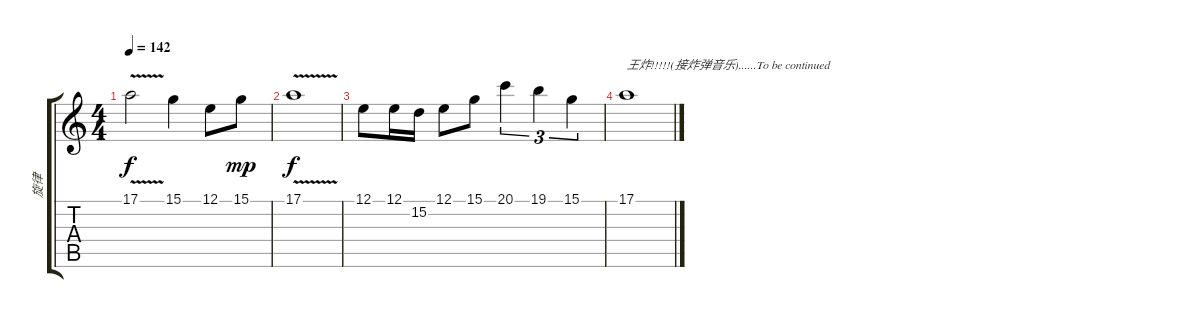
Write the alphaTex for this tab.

\track ("旋律" "旋律") {instrument pad1newage}
\staff {score tabs}
\tuning (E4 B3 G3 D3 A2 E2) {hide}
\ts (4 4)
\tempo 142
\clef g2
\ks c
17.1{v}.2{dy f} 15.1.4 12.1.8 15.1.8{dy mp} |
17.1{v}.1{dy f} |
12.1.8 12.1.16 15.2.16 12.1.8 15.1.8 20.1.4{tu (3 2)} 19.1.4{tu (3 2)} 15.1.4{tu (3 2)} |
17.1.1{txt "王炸!!!!!(接炸弹音乐)......To be continued"}
